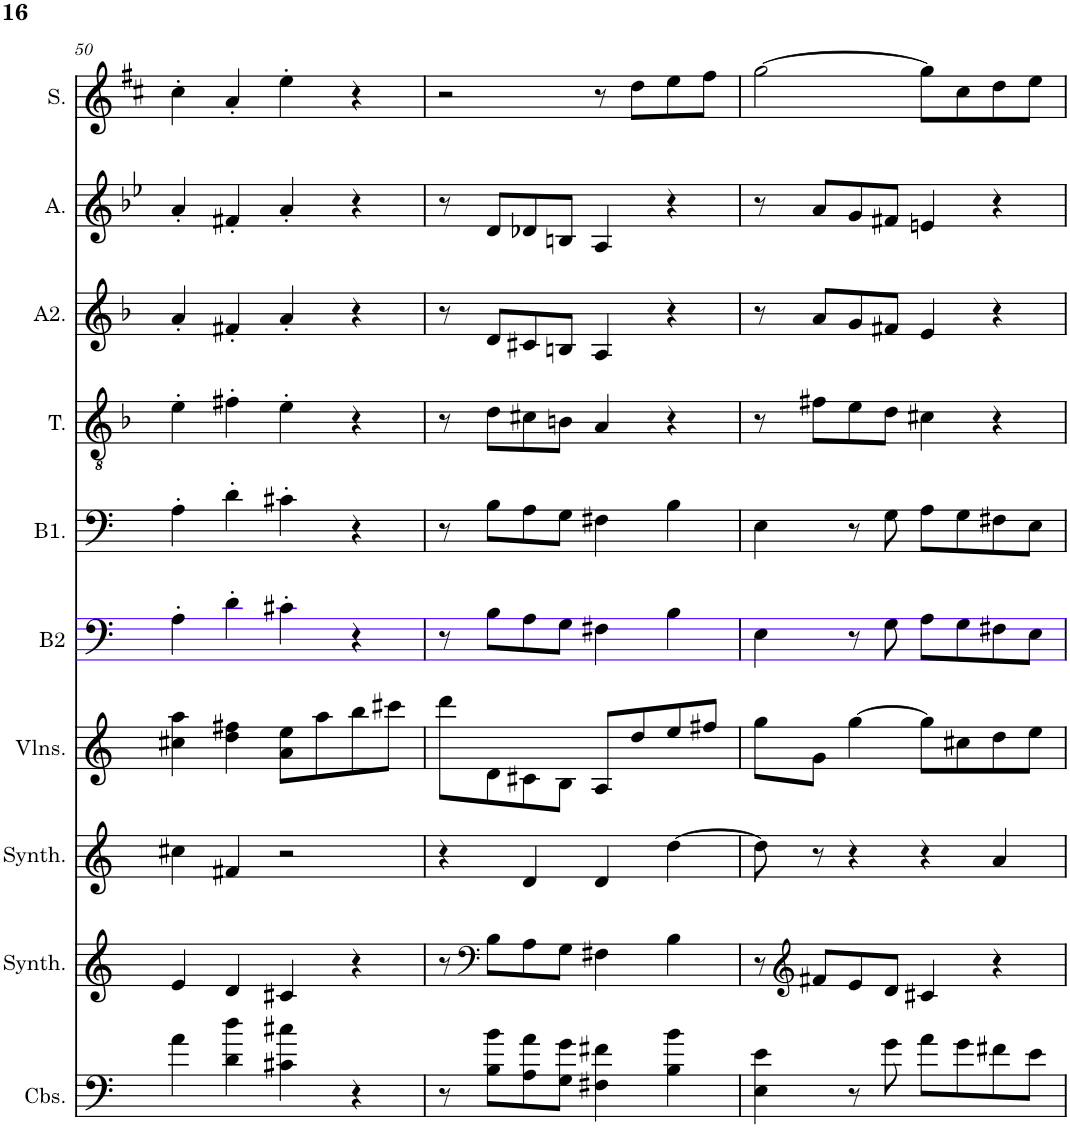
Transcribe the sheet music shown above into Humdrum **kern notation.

**kern	**kern	**kern	**kern	**kern	**kern	**kern	**kern	**kern	**kern
*part10	*part9	*part8	*part7	*part6	*part5	*part4	*part3	*part2	*part1
*staff10	*staff9	*staff8	*staff7	*staff6	*staff5	*staff4	*staff3	*staff2	*staff1
*I"Contrebasses, D'Bass/Strings, etc	*I"Synthétiseur d'instruments à cordes, Synth strings, etc	*I"Synthétiseur d'instruments à cordes, Synth strings 2	*I"Violons, 1st violins	*I"Basse2	*I"Basse1	*I"Ténor	*I"Alto2	*I"Alto	*I"Soprano
*I'Cbs.	*I'Synth.	*I'Synth.	*I'Vlns.	*I'B2	*I'B1.	*I'T.	*I'A2.	*I'A.	*I'S.
!!LO:PB:g=z
*clefF4	*clefG2	*clefG2	*clefG2	*clefF4	*clefF4	*clefGv2	*clefG2	*clefG2	*clefG2
*Trd7c12	*	*	*	*	*	*	*	*	*
*k[]	*k[]	*k[]	*k[]	*k[]	*k[]	*k[b-]	*k[b-]	*k[b-e-]	*k[f#c#]
*M4/4	*M4/4	*M4/4	*M4/4	*M4/4	*M4/4	*M4/4	*M4/4	*M4/4	*M4/4
=50	=50	=50	=50	=50	=50	=50	=50	=50	=50
4a\	4e/	4cc#X\	4cc#X\ 4aa\	4A'\	4A'\	4e'\	4a'/	4a'/	4cc#'\
4d\ 4dd\	4d/	4f#X/	4dd\ 4ff#X\	4d'\	4d'\	4f#X'\	4f#X'/	4f#X'/	4a'/
4c#X\ 4cc#X\	4c#X/	2r	8a\ 8ee\L	4c#X'\	4c#X'\	4e'\	4a'/	4a'/	4ee'\
.	.	.	8aa\	.	.	.	.	.	.
4r	4r	.	8bb\	4r	4r	4r	4r	4r	4r
.	.	.	8ccc#X\J	.	.	.	.	.	.
=51	=51	=51	=51	=51	=51	=51	=51	=51	=51
8r	8r	4r	8ddd\L	8r	8r	8r	8r	8r	2r
*	*clefF4	*	*	*	*	*	*	*	*
8B\ 8b\L	8B\L	.	8d\	8B\L	8B\L	8d\L	8d/L	8d/L	.
8A\ 8a\	8A\	4d/	8c#X\	8A\	8A\	8c#X\	8c#X/	8d-X/	.
8G\ 8g\J	8G\J	.	8B\J	8G\J	8G\J	8Bn\J	8Bn/J	8Bn/J	.
4F#X\ 4f#X\	4F#X\	4d/	8A/L	4F#X\	4F#X\	4A/	4A/	4A/	8r
.	.	.	8dd/	.	.	.	.	.	8dd\L
4B\ 4b\	4B\	[4dd\	8ee/	4B\	4B\	4r	4r	4r	8ee\
.	.	.	8ff#X/J	.	.	.	.	.	8ff#\J
=52	=52	=52	=52	=52	=52	=52	=52	=52	=52
4E\ 4e\	8r	8dd\]	8gg\L	4E\	4E\	8r	8r	8r	[2gg\
*	*clefG2	*	*	*	*	*	*	*	*
.	8f#X/L	8r	8g\J	.	.	8f#X\L	8a/L	8a/L	.
8r	8e/	4r	[4gg\	8r	8r	8e\	8g/	8g/	.
8g\	8d/J	.	.	8G\	8G\	8d\J	8f#X/J	8f#X/J	.
8a\L	4c#X/	4r	8gg\L]	8A\L	8A\L	4c#X\	4e/	4en/	8gg\L]
8g\	.	.	8cc#X\	8G\	8G\	.	.	.	8cc#\
8f#X\	4r	4a/	8dd\	8F#X\	8F#X\	4r	4r	4r	8dd\
8e\J	.	.	8ee\J	8E\J	8E\J	.	.	.	8ee\J
=	=	=	=	=	=	=	=	=	=
*-	*-	*-	*-	*-	*-	*-	*-	*-	*-
